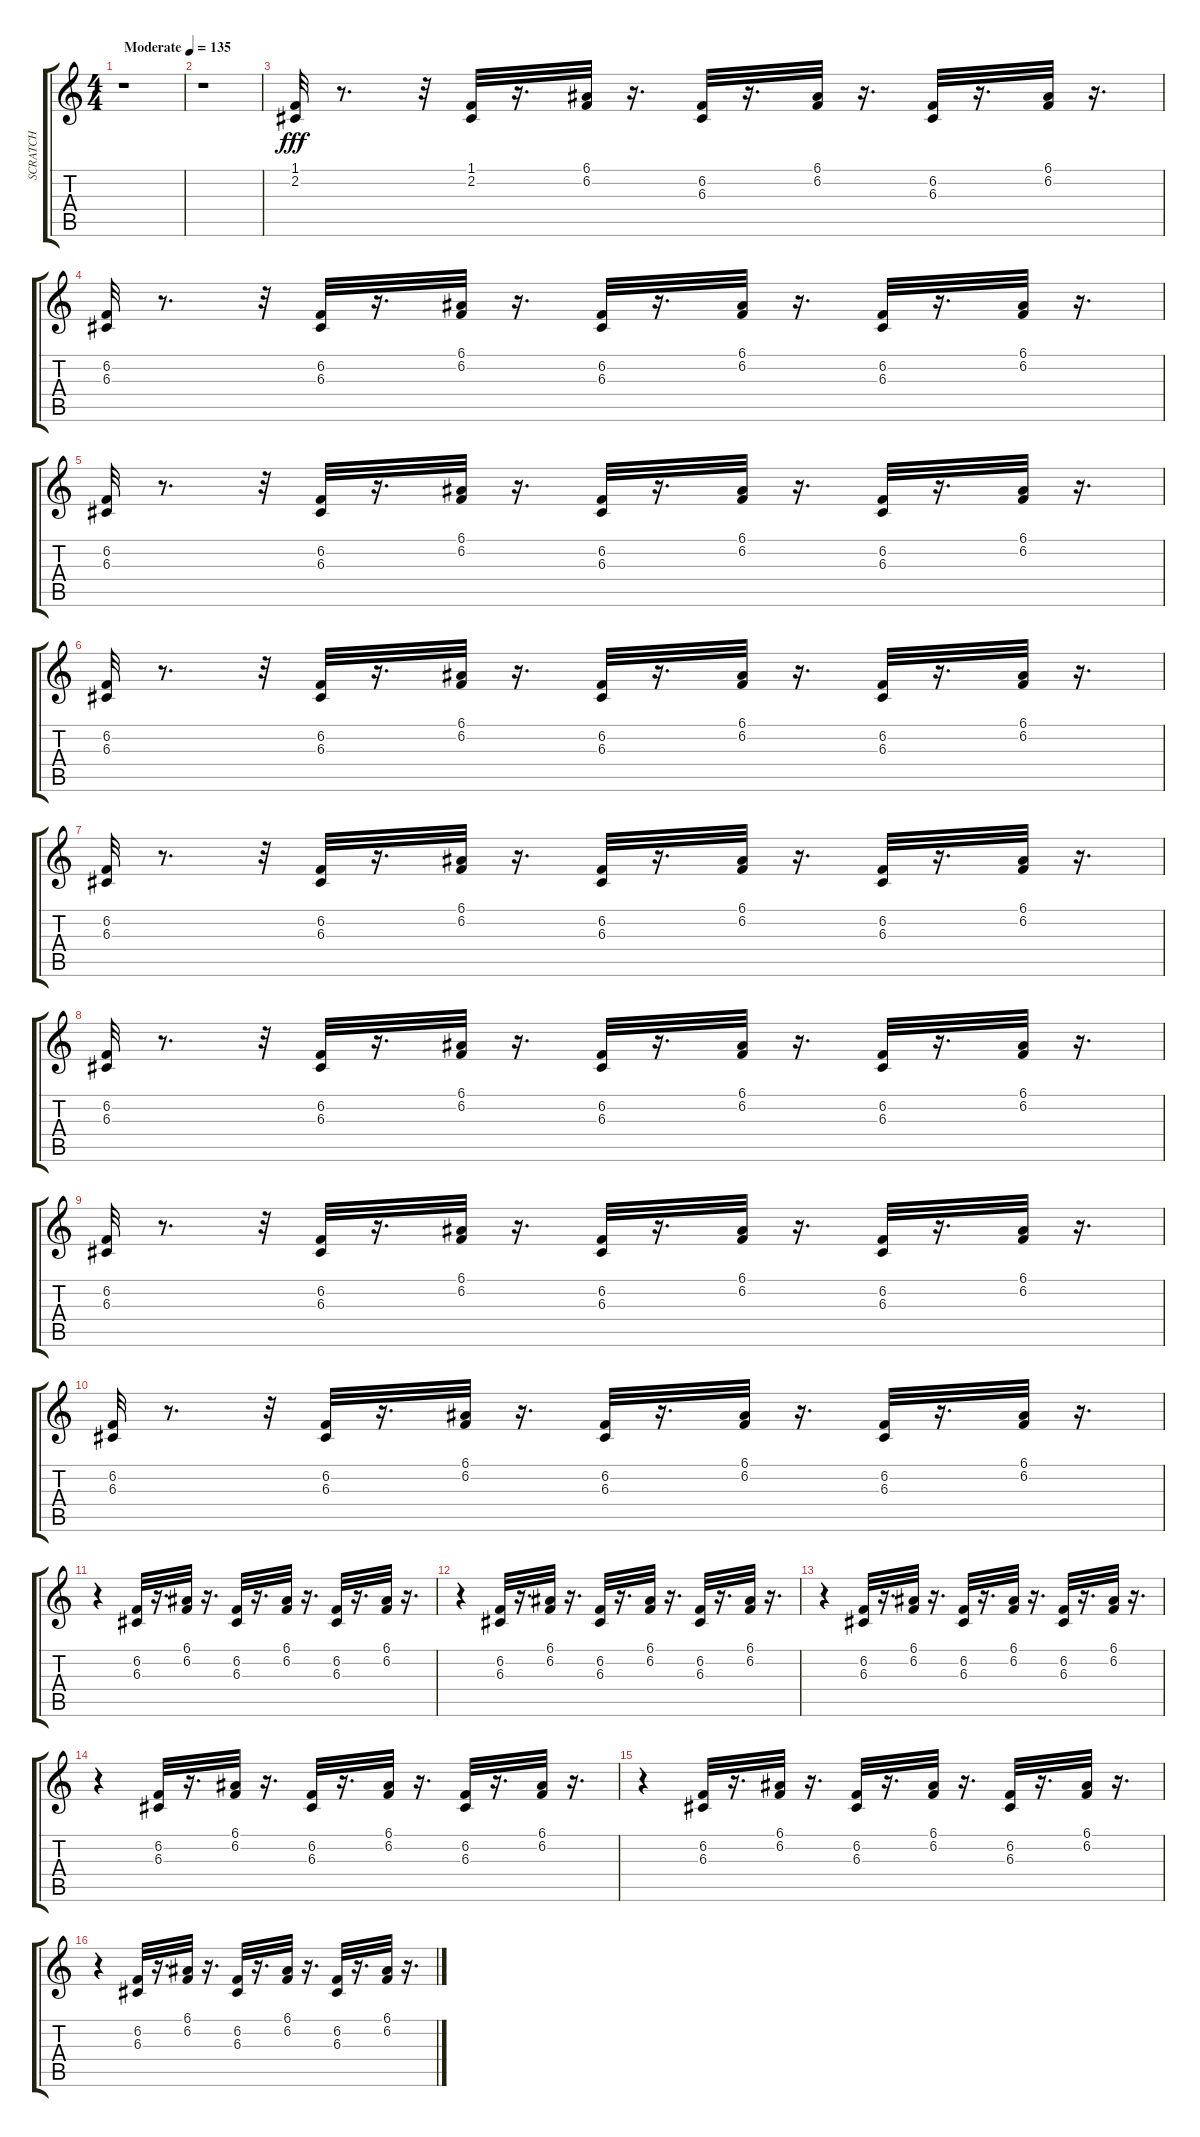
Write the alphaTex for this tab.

\track ("SCRATCH" "SCRATCH") {instrument lead5charang}
\staff {score tabs}
\tuning (E4 B3 G3 D3 A2 E2) {hide}
\ts (4 4)
\tempo (135 "Moderate")
\clef g2
\ks c
r.1{dy fff instrument lead5charang} |
r.1 |
(1.1 2.2).32 r.8{d} r.32 (1.1 2.2).32 r.16{d} (6.1 6.2).32 r.16{d} (6.2 6.3).32 r.16{d} (6.1 6.2).32 r.16{d} (6.2 6.3).32 r.16{d} (6.1 6.2).32 r.16{d} |
(6.2 6.3).32 r.8{d} r.32 (6.2 6.3).32 r.16{d} (6.1 6.2).32 r.16{d} (6.2 6.3).32 r.16{d} (6.1 6.2).32 r.16{d} (6.2 6.3).32 r.16{d} (6.1 6.2).32 r.16{d} |
(6.2 6.3).32 r.8{d} r.32 (6.2 6.3).32 r.16{d} (6.1 6.2).32 r.16{d} (6.2 6.3).32 r.16{d} (6.1 6.2).32 r.16{d} (6.2 6.3).32 r.16{d} (6.1 6.2).32 r.16{d} |
(6.2 6.3).32 r.8{d} r.32 (6.2 6.3).32 r.16{d} (6.1 6.2).32 r.16{d} (6.2 6.3).32 r.16{d} (6.1 6.2).32 r.16{d} (6.2 6.3).32 r.16{d} (6.1 6.2).32 r.16{d} |
(6.2 6.3).32 r.8{d} r.32 (6.2 6.3).32 r.16{d} (6.1 6.2).32 r.16{d} (6.2 6.3).32 r.16{d} (6.1 6.2).32 r.16{d} (6.2 6.3).32 r.16{d} (6.1 6.2).32 r.16{d} |
(6.2 6.3).32 r.8{d} r.32 (6.2 6.3).32 r.16{d} (6.1 6.2).32 r.16{d} (6.2 6.3).32 r.16{d} (6.1 6.2).32 r.16{d} (6.2 6.3).32 r.16{d} (6.1 6.2).32 r.16{d} |
(6.2 6.3).32 r.8{d} r.32 (6.2 6.3).32 r.16{d} (6.1 6.2).32 r.16{d} (6.2 6.3).32 r.16{d} (6.1 6.2).32 r.16{d} (6.2 6.3).32 r.16{d} (6.1 6.2).32 r.16{d} |
(6.2 6.3).32 r.8{d} r.32 (6.2 6.3).32 r.16{d} (6.1 6.2).32 r.16{d} (6.2 6.3).32 r.16{d} (6.1 6.2).32 r.16{d} (6.2 6.3).32 r.16{d} (6.1 6.2).32 r.16{d} |
r.4 (6.2 6.3).32 r.16{d} (6.1 6.2).32 r.16{d} (6.2 6.3).32 r.16{d} (6.1 6.2).32 r.16{d} (6.2 6.3).32 r.16{d} (6.1 6.2).32 r.16{d} |
r.4 (6.2 6.3).32 r.16{d} (6.1 6.2).32 r.16{d} (6.2 6.3).32 r.16{d} (6.1 6.2).32 r.16{d} (6.2 6.3).32 r.16{d} (6.1 6.2).32 r.16{d} |
r.4 (6.2 6.3).32 r.16{d} (6.1 6.2).32 r.16{d} (6.2 6.3).32 r.16{d} (6.1 6.2).32 r.16{d} (6.2 6.3).32 r.16{d} (6.1 6.2).32 r.16{d} |
r.4 (6.2 6.3).32 r.16{d} (6.1 6.2).32 r.16{d} (6.2 6.3).32 r.16{d} (6.1 6.2).32 r.16{d} (6.2 6.3).32 r.16{d} (6.1 6.2).32 r.16{d} |
r.4 (6.2 6.3).32 r.16{d} (6.1 6.2).32 r.16{d} (6.2 6.3).32 r.16{d} (6.1 6.2).32 r.16{d} (6.2 6.3).32 r.16{d} (6.1 6.2).32 r.16{d} |
r.4 (6.2 6.3).32 r.16{d} (6.1 6.2).32 r.16{d} (6.2 6.3).32 r.16{d} (6.1 6.2).32 r.16{d} (6.2 6.3).32 r.16{d} (6.1 6.2).32 r.16{d}
